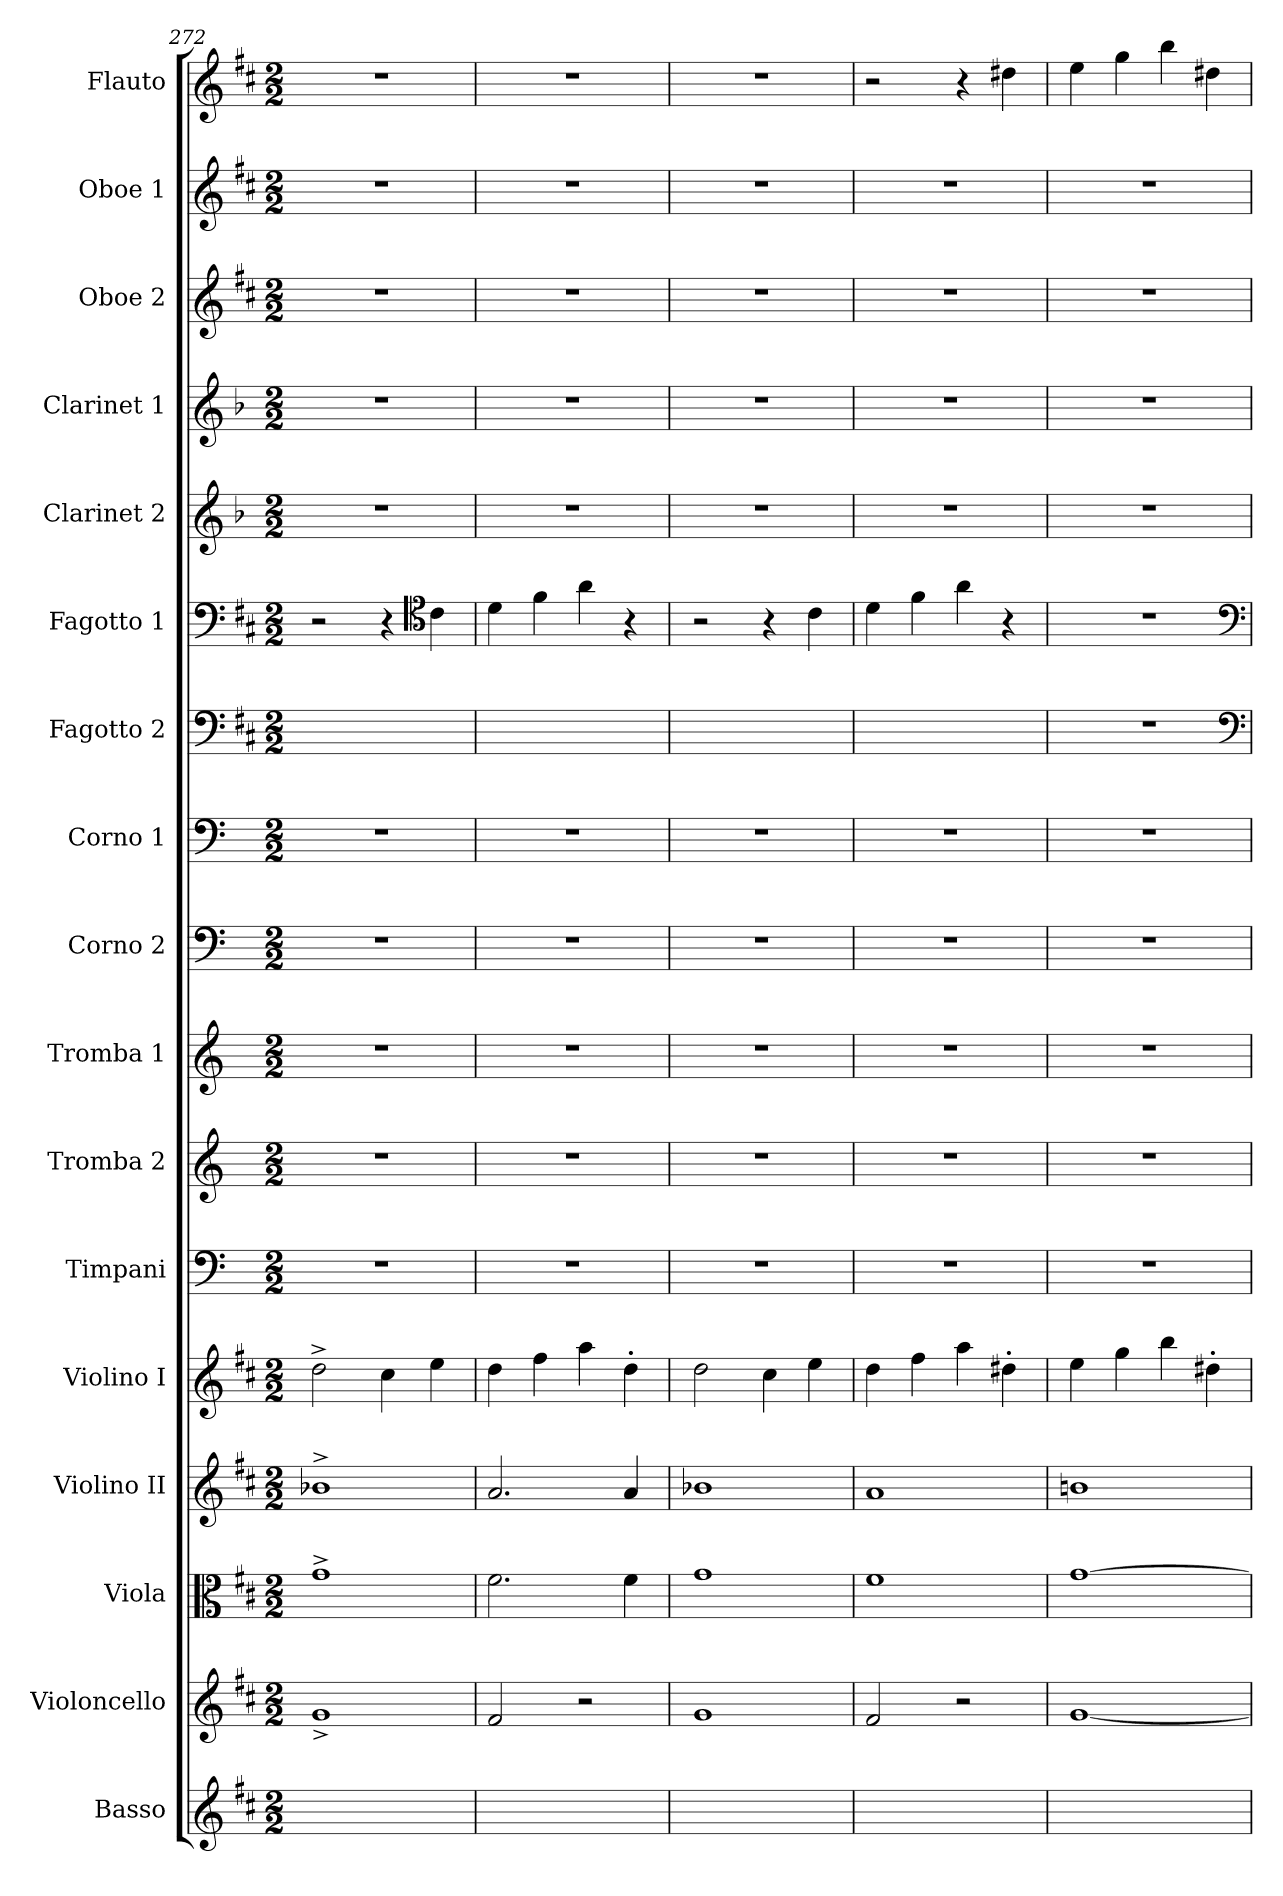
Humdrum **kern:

**kern	**kern	**kern	**kern	**kern	**kern	**kern	**kern	**kern	**kern	**kern	**kern	**kern	**kern	**kern	**kern	**kern
*part17	*part16	*part15	*part14	*part13	*part12	*part11	*part10	*part9	*part8	*part7	*part6	*part5	*part4	*part3	*part2	*part1
*staff17	*staff16	*staff15	*staff14	*staff13	*staff12	*staff11	*staff10	*staff9	*staff8	*staff7	*staff6	*staff5	*staff4	*staff3	*staff2	*staff1
*I"Basso	*I"Violoncello	*I"Viola	*I"Violino II	*I"Violino I	*I"Timpani	*I"Tromba 2	*I"Tromba 1	*I"Corno 2	*I"Corno 1	*I"Fagotto 2	*I"Fagotto 1	*I"Clarinet 2	*I"Clarinet 1	*I"Oboe 2	*I"Oboe 1	*I"Flauto
*	*I'Vc	*I'Vla	*I'Vln	*I'Vln	*	*	*	*	*	*	*	*I'Cl	*I'Cl	*I'Ob	*I'Ob	*I'Fl
*clefG2	*clefG2	*clefC3	*clefG2	*clefG2	*clefF4	*clefG2	*clefG2	*clefF4	*clefF4	*clefF4	*clefF4	*clefG2	*clefG2	*clefG2	*clefG2	*clefG2
*ITrd7c12	*	*	*	*	*	*ITrd-1c-2	*ITrd-1c-2	*ITrd6c10	*ITrd6c10	*	*	*ITrd2c3	*ITrd2c3	*	*	*
*k[f#c#]	*k[f#c#]	*k[f#c#]	*k[f#c#]	*k[f#c#]	*	*	*	*	*	*k[f#c#]	*k[f#c#]	*k[f#c#]	*k[f#c#]	*k[f#c#]	*k[f#c#]	*k[f#c#]
*M2/2	*M2/2	*M2/2	*M2/2	*M2/2	*M2/2	*M2/2	*M2/2	*M2/2	*M2/2	*M2/2	*M2/2	*M2/2	*M2/2	*M2/2	*M2/2	*M2/2
=272	=272	=272	=272	=272	=272	=272	=272	=272	=272	=272	=272	=272	=272	=272	=272	=272
1ryy	1g^	1g^	1b-X^	2dd^	1r	1r	1r	1r	1r	1ryy	2r	1r	1r	1r	1r	1r
.	.	.	.	4cc#	.	.	.	.	.	.	4r	.	.	.	.	.
*	*	*	*	*	*	*	*	*	*	*	*clefC4	*	*	*	*	*
.	.	.	.	4ee	.	.	.	.	.	.	4c#	.	.	.	.	.
=273	=273	=273	=273	=273	=273	=273	=273	=273	=273	=273	=273	=273	=273	=273	=273	=273
1ryy	2f#	2.f#	2.a	4dd	1r	1r	1r	1r	1r	1ryy	4d	1r	1r	1r	1r	1r
.	.	.	.	4ff#	.	.	.	.	.	.	4f#	.	.	.	.	.
.	2r	.	.	4aa	.	.	.	.	.	.	4a	.	.	.	.	.
.	.	4f#	4a	4dd'	.	.	.	.	.	.	4r	.	.	.	.	.
=274	=274	=274	=274	=274	=274	=274	=274	=274	=274	=274	=274	=274	=274	=274	=274	=274
1ryy	1g	1g	1b-X	2dd	1r	1r	1r	1r	1r	1ryy	2r	1r	1r	1r	1r	1r
.	.	.	.	4cc#	.	.	.	.	.	.	4r	.	.	.	.	.
.	.	.	.	4ee	.	.	.	.	.	.	4c#	.	.	.	.	.
=275	=275	=275	=275	=275	=275	=275	=275	=275	=275	=275	=275	=275	=275	=275	=275	=275
1ryy	2f#	1f#	1a	4dd	1r	1r	1r	1r	1r	1ryy	4d	1r	1r	1r	1r	2r
.	.	.	.	4ff#	.	.	.	.	.	.	4f#	.	.	.	.	.
.	2r	.	.	4aa	.	.	.	.	.	.	4a	.	.	.	.	4r
.	.	.	.	4dd#X'	.	.	.	.	.	.	4r	.	.	.	.	4dd#X
=276	=276	=276	=276	=276	=276	=276	=276	=276	=276	=276	=276	=276	=276	=276	=276	=276
1ryy	[1g	[1g	1bn	4ee	1r	1r	1r	1r	1r	1r	1r	1r	1r	1r	1r	4ee
.	.	.	.	4gg	.	.	.	.	.	.	.	.	.	.	.	4gg
.	.	.	.	4bb	.	.	.	.	.	.	.	.	.	.	.	4bb
.	.	.	.	4dd#X'	.	.	.	.	.	.	.	.	.	.	.	4dd#X
*	*	*	*	*	*	*	*	*	*	*clefF4	*clefF4	*	*	*	*	*
=	=	=	=	=	=	=	=	=	=	=	=	=	=	=	=	=
*-	*-	*-	*-	*-	*-	*-	*-	*-	*-	*-	*-	*-	*-	*-	*-	*-
